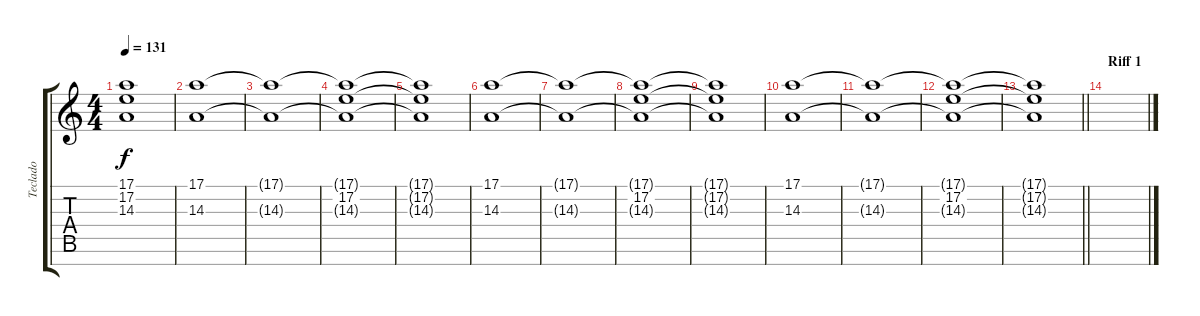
\track ("Teclado" "Teclado") {instrument fx7echoes}
\staff {score tabs}
\tuning (E4 B3 G3 D3 A2 E2 B1) {hide}
\ts (4 4)
\tempo 131
\clef g2
\ks c
(17.1{t} 17.2{t} 14.3{t}).1{dy f} |
(17.1 14.3).1 |
(17.1{t} 14.3{t}).1 |
(17.1{t} 17.2 14.3{t}).1 |
(17.1{t} 17.2{t} 14.3{t}).1 |
(17.1 14.3).1 |
(17.1{t} 14.3{t}).1 |
(17.1{t} 17.2 14.3{t}).1 |
(17.1{t} 17.2{t} 14.3{t}).1 |
(17.1 14.3).1 |
(17.1{t} 14.3{t}).1 |
(17.1{t} 17.2 14.3{t}).1 |
\barLineRight lightlight
(17.1{t} 17.2{t} 14.3{t}).1 |
\section ("" "Riff 1")
